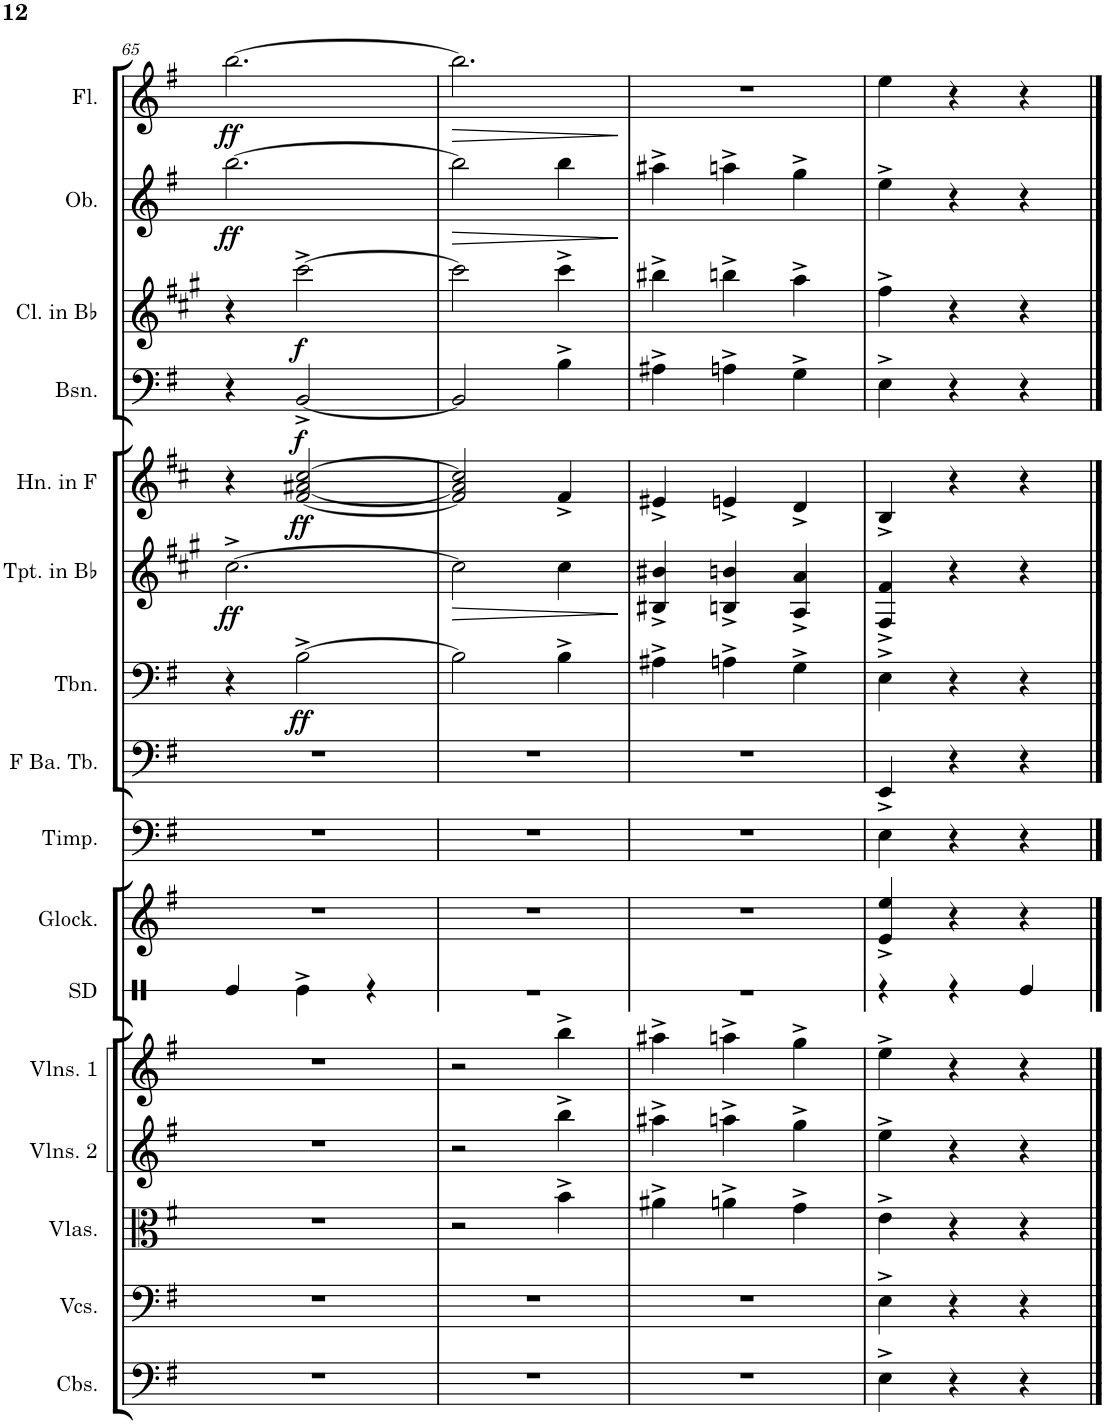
**kern	**kern	**kern	**kern	**kern	**kern	**kern	**kern	**kern	**kern	**dynam	**kern	**dynam	**kern	**dynam	**kern	**dynam	**kern	**dynam	**kern	**dynam	**kern	**dynam
*part16	*part15	*part14	*part13	*part12	*part11	*part10	*part9	*part8	*part7	*part7	*part6	*part6	*part5	*part5	*part4	*part4	*part3	*part3	*part2	*part2	*part1	*part1
*staff16	*staff15	*staff14	*staff13	*staff12	*staff11	*staff10	*staff9	*staff8	*staff7	*staff7	*staff6	*staff6	*staff5	*staff5	*staff4	*staff4	*staff3	*staff3	*staff2	*staff2	*staff1	*staff1
*I"Contrabasses	*I"Violoncellos	*I"Violas	*I"Violins 2	*I"Violins 1	*I"Snare Drum	*I"Glockenspiel	*I"Timpani	*I"F Bass Tuba	*I"Trombone	*	*I"Trumpet in Bb	*	*I"Horn in F	*	*I"Bassoon	*	*I"Clarinet in Bb	*	*I"Oboe	*	*I"Flute	*
*I'Cbs.	*I'Vcs.	*I'Vlas.	*I'Vlns. 2	*I'Vlns. 1	*I'SD	*I'Glock.	*I'Timp.	*I'F Ba. Tb.	*I'Tbn.	*	*I'Tpt. in Bb	*	*I'Hn. in F	*	*I'Bsn.	*	*I'Cl. in Bb	*	*I'Ob.	*	*I'Fl.	*
!!LO:PB:g=z
*clefF4	*clefF4	*clefC3	*clefG2	*clefG2	*clefX	*clefG2	*clefF4	*clefF4	*clefF4	*	*clefG2	*	*clefG2	*	*clefF4	*	*clefG2	*	*clefG2	*	*clefG2	*
*Trd7c12	*	*	*	*	*	*Trd-14c-24	*	*	*	*	*Trd1c2	*	*Trd4c7	*	*	*	*Trd1c2	*	*	*	*	*
*k[f#]	*k[f#]	*k[f#]	*k[f#]	*k[f#]	*k[]	*k[f#]	*k[f#]	*k[f#]	*k[f#]	*	*k[f#c#g#]	*	*k[f#c#]	*	*k[f#]	*	*k[f#c#g#]	*	*k[f#]	*	*k[f#]	*
*M3/4	*M3/4	*M3/4	*M3/4	*M3/4	*M3/4	*M3/4	*M3/4	*M3/4	*M3/4	*	*M3/4	*	*M3/4	*	*M3/4	*	*M3/4	*	*M3/4	*	*M3/4	*
=65	=65	=65	=65	=65	=65	=65	=65	=65	=65	=65	=65	=65	=65	=65	=65	=65	=65	=65	=65	=65	=65	=65
!	!	!	!	!	!	!	!	!	!	!	!	!LO:DY:b	!	!	!	!	!	!	!	!LO:DY:b	!	!LO:DY:b
2.r	2.r	2.r	2.r	2.r	4Re/	2.r	2.r	2.r	4r	.	[2.cc#^\	ff	4r	.	4r	.	4r	.	[2.bb\	ff	[2.bb\	ff
!	!	!	!	!	!	!	!	!	!	!LO:DY:b	!	!	!	!LO:DY:b	!	!LO:DY:b	!	!LO:DY:b	!	!	!	!
.	.	.	.	.	4Re^\	.	.	.	[2B^\	ff	.	.	[2f#/ [2a#X/ [2cc#/	ff	[2BB^/	f	[2ccc#^\	f	.	.	.	.
.	.	.	.	.	4r	.	.	.	.	.	.	.	.	.	.	.	.	.	.	.	.	.
=66	=66	=66	=66	=66	=66	=66	=66	=66	=66	=66	=66	=66	=66	=66	=66	=66	=66	=66	=66	=66	=66	=66
!	!	!	!	!	!	!	!	!	!	!	!	!LO:HP:b	!	!	!	!	!	!	!	!LO:HP:b	!	!LO:HP:b
2.r	2.r	2r	2r	2r	2.r	2.r	2.r	2.r	2B\]	.	2cc#\]	>	2f#/] 2a#/] 2cc#/]	.	2BB/]	.	2ccc#\]	.	2bb\]	>	2.bb\]	>
.	.	4b^\	4bb^\	4bb^\	.	.	.	.	4B^\	.	4cc#\	.	4f#^/	.	4B^\	.	4ccc#^\	.	4bb\	.	.	.
.	.	.	.	.	.	.	.	.	.	.	.	]	.	.	.	.	.	.	.	]	.	]
=67	=67	=67	=67	=67	=67	=67	=67	=67	=67	=67	=67	=67	=67	=67	=67	=67	=67	=67	=67	=67	=67	=67
2.r	2.r	4a#X^\	4aa#X^\	4aa#X^\	2.r	2.r	2.r	2.r	4A#X^\	.	4B#X/^ 4b#X/^	.	4e#X^/	.	4A#X^\	.	4bb#X^\	.	4aa#X^\	.	2.r	.
.	.	4an^\	4aan^\	4aan^\	.	.	.	.	4An^\	.	4Bn/^ 4bn/^	.	4en^/	.	4An^\	.	4bbn^\	.	4aan^\	.	.	.
.	.	4g^\	4gg^\	4gg^\	.	.	.	.	4G^\	.	4A/^ 4a/^	.	4d^/	.	4G^\	.	4aa^\	.	4gg^\	.	.	.
=68	=68	=68	=68	=68	=68	=68	=68	=68	=68	=68	=68	=68	=68	=68	=68	=68	=68	=68	=68	=68	=68	=68
4E^\	4E^\	4e^\	4ee^\	4ee^\	4r	4e/^ 4ee/^	4E\	4EE^/	4E^\	.	4F#/^ 4f#/^	.	4B^/	.	4E^\	.	4ff#^\	.	4ee^\	.	4ee\	.
4r	4r	4r	4r	4r	4r	4r	4r	4r	4r	.	4r	.	4r	.	4r	.	4r	.	4r	.	4r	.
4r	4r	4r	4r	4r	4Re/	4r	4r	4r	4r	.	4r	.	4r	.	4r	.	4r	.	4r	.	4r	.
==	==	==	==	==	==	==	==	==	==	==	==	==	==	==	==	==	==	==	==	==	==	==
*-	*-	*-	*-	*-	*-	*-	*-	*-	*-	*-	*-	*-	*-	*-	*-	*-	*-	*-	*-	*-	*-	*-
